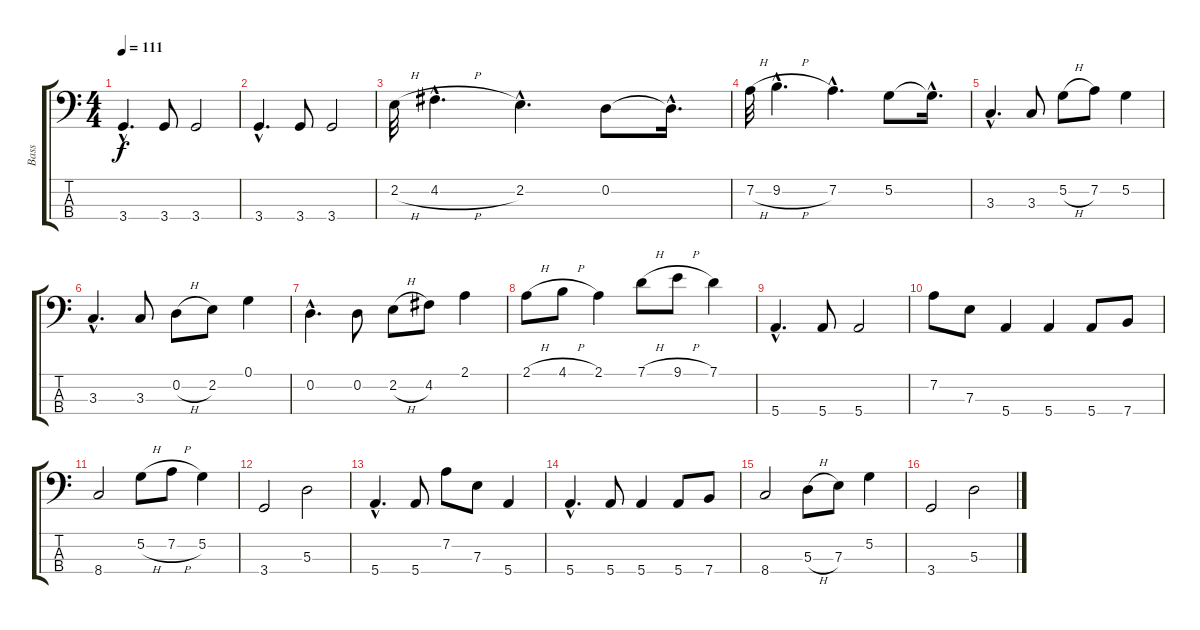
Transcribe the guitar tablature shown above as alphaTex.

\track ("Bass" "Bass") {instrument electricbassfinger}
\staff {score tabs}
\tuning (G2 D2 A1 E1) {hide}
\ts (4 4)
\tempo 111
\clef f4
\ks c
3.4{hac}.4{d dy f} 3.4.8 3.4.2 |
3.4{hac}.4{d} 3.4.8 3.4.2 |
2.2{h}.32 4.2{h hac}.4{d} 2.2{hac}.4{d} 0.2.8 0.2{hac t}.16{d} |
7.2{h}.32 9.2{h hac}.4{d} 7.2{hac}.4{d} 5.2.8 5.2{hac t}.16{d} |
3.3{hac}.4{d} 3.3.8 5.2{h}.8 7.2.8 5.2.4 |
3.3{hac}.4{d} 3.3.8 0.2{h}.8 2.2.8 0.1.4 |
0.2{hac}.4{d} 0.2.8 2.2{h}.8 4.2.8 2.1.4 |
2.1{h}.8 4.1{h}.8 2.1.4 7.1{h}.8 9.1{h}.8 7.1.4 |
5.4{hac}.4{d} 5.4.8 5.4.2 |
7.2.8 7.3.8 5.4.4 5.4.4 5.4.8 7.4.8 |
8.4.2 5.2{h}.8 7.2{h}.8 5.2.4 |
3.4.2 5.3.2 |
5.4{hac}.4{d} 5.4.8 7.2.8 7.3.8 5.4.4 |
5.4{hac}.4{d} 5.4.8 5.4.4 5.4.8 7.4.8 |
8.4.2 5.3{h}.8 7.3.8 5.2.4 |
3.4.2 5.3.2
